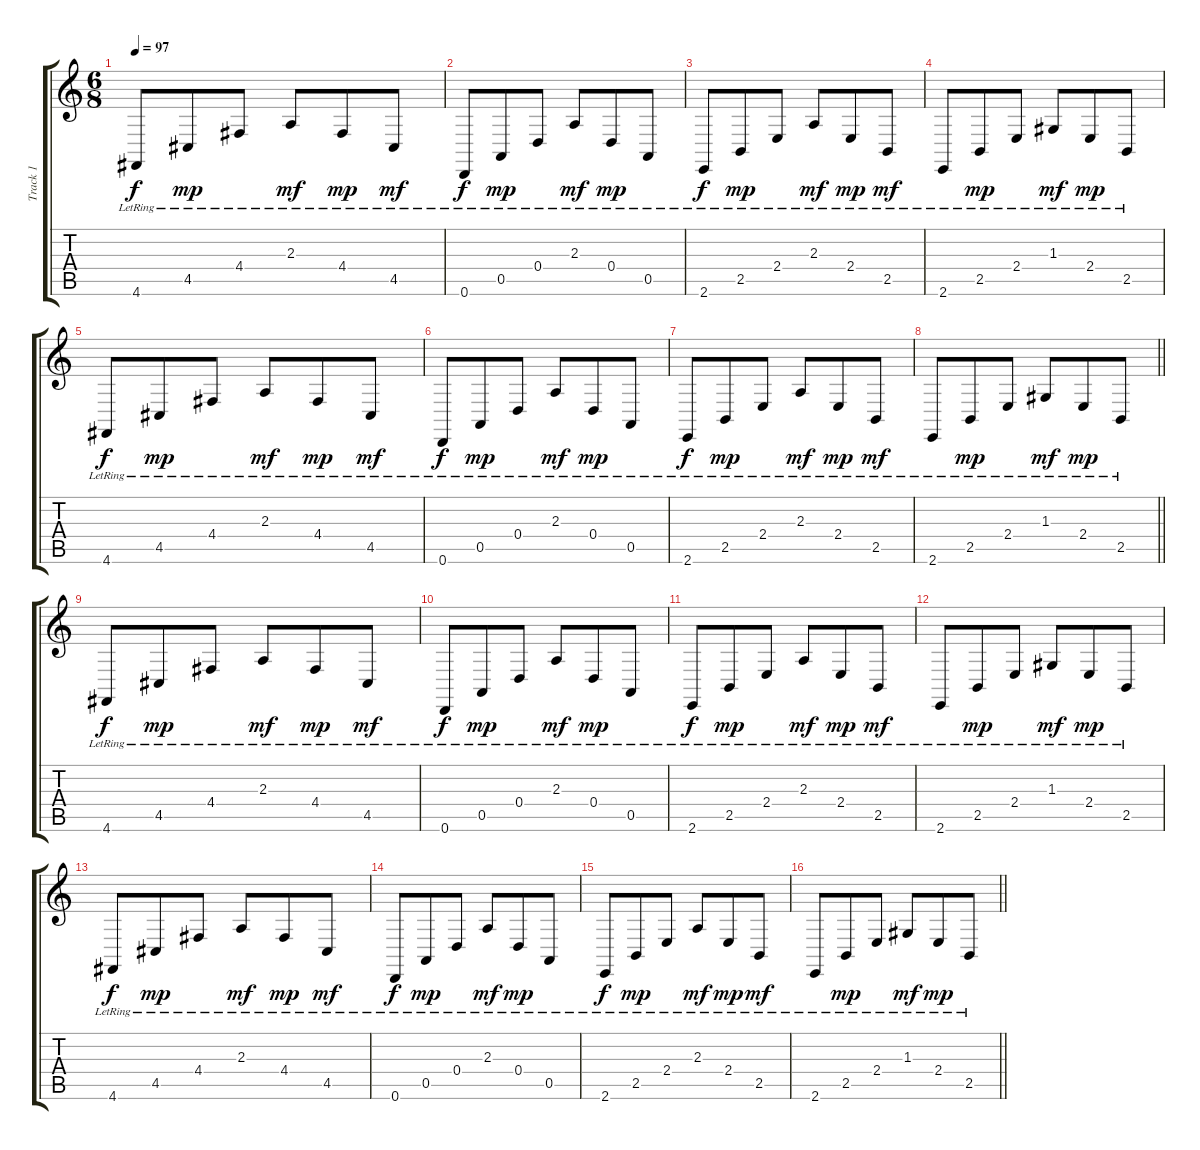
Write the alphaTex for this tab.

\track ("Track 1" "Track 1") {instrument acousticgrandpiano}
\staff {score tabs}
\tuning (E4 B3 G3 D3 A2 D2) {hide}
\ts (6 8)
\tempo 97
\clef g2
\ks c
4.6{lr}.8{dy f instrument acousticgrandpiano} 4.5{lr}.8{dy mp} 4.4{lr}.8 2.3{lr}.8{dy mf} 4.4{lr}.8{dy mp} 4.5{lr}.8{dy mf} |
0.6{lr}.8{dy f} 0.5{lr}.8{dy mp} 0.4{lr}.8 2.3{lr}.8{dy mf} 0.4{lr}.8{dy mp} 0.5{lr}.8 |
2.6{lr}.8{dy f} 2.5{lr}.8{dy mp} 2.4{lr}.8 2.3{lr}.8{dy mf} 2.4{lr}.8{dy mp} 2.5{lr}.8{dy mf} |
2.6{lr}.8 2.5{lr}.8{dy mp} 2.4{lr}.8 1.3{lr}.8{dy mf} 2.4{lr}.8{dy mp} 2.5{lr}.8 |
4.6{lr}.8{dy f} 4.5{lr}.8{dy mp} 4.4{lr}.8 2.3{lr}.8{dy mf} 4.4{lr}.8{dy mp} 4.5{lr}.8{dy mf} |
0.6{lr}.8{dy f} 0.5{lr}.8{dy mp} 0.4{lr}.8 2.3{lr}.8{dy mf} 0.4{lr}.8{dy mp} 0.5{lr}.8 |
2.6{lr}.8{dy f} 2.5{lr}.8{dy mp} 2.4{lr}.8 2.3{lr}.8{dy mf} 2.4{lr}.8{dy mp} 2.5{lr}.8{dy mf} |
\barLineRight lightlight
2.6{lr}.8 2.5{lr}.8{dy mp} 2.4{lr}.8 1.3{lr}.8{dy mf} 2.4{lr}.8{dy mp} 2.5{lr}.8 |
4.6{lr}.8{dy f} 4.5{lr}.8{dy mp} 4.4{lr}.8 2.3{lr}.8{dy mf} 4.4{lr}.8{dy mp} 4.5{lr}.8{dy mf} |
0.6{lr}.8{dy f} 0.5{lr}.8{dy mp} 0.4{lr}.8 2.3{lr}.8{dy mf} 0.4{lr}.8{dy mp} 0.5{lr}.8 |
2.6{lr}.8{dy f} 2.5{lr}.8{dy mp} 2.4{lr}.8 2.3{lr}.8{dy mf} 2.4{lr}.8{dy mp} 2.5{lr}.8{dy mf} |
2.6{lr}.8 2.5{lr}.8{dy mp} 2.4{lr}.8 1.3{lr}.8{dy mf} 2.4{lr}.8{dy mp} 2.5{lr}.8 |
4.6{lr}.8{dy f} 4.5{lr}.8{dy mp} 4.4{lr}.8 2.3{lr}.8{dy mf} 4.4{lr}.8{dy mp} 4.5{lr}.8{dy mf} |
0.6{lr}.8{dy f} 0.5{lr}.8{dy mp} 0.4{lr}.8 2.3{lr}.8{dy mf} 0.4{lr}.8{dy mp} 0.5{lr}.8 |
2.6{lr}.8{dy f} 2.5{lr}.8{dy mp} 2.4{lr}.8 2.3{lr}.8{dy mf} 2.4{lr}.8{dy mp} 2.5{lr}.8{dy mf} |
\barLineRight lightlight
2.6{lr}.8 2.5{lr}.8{dy mp} 2.4{lr}.8 1.3{lr}.8{dy mf} 2.4{lr}.8{dy mp} 2.5{lr}.8
